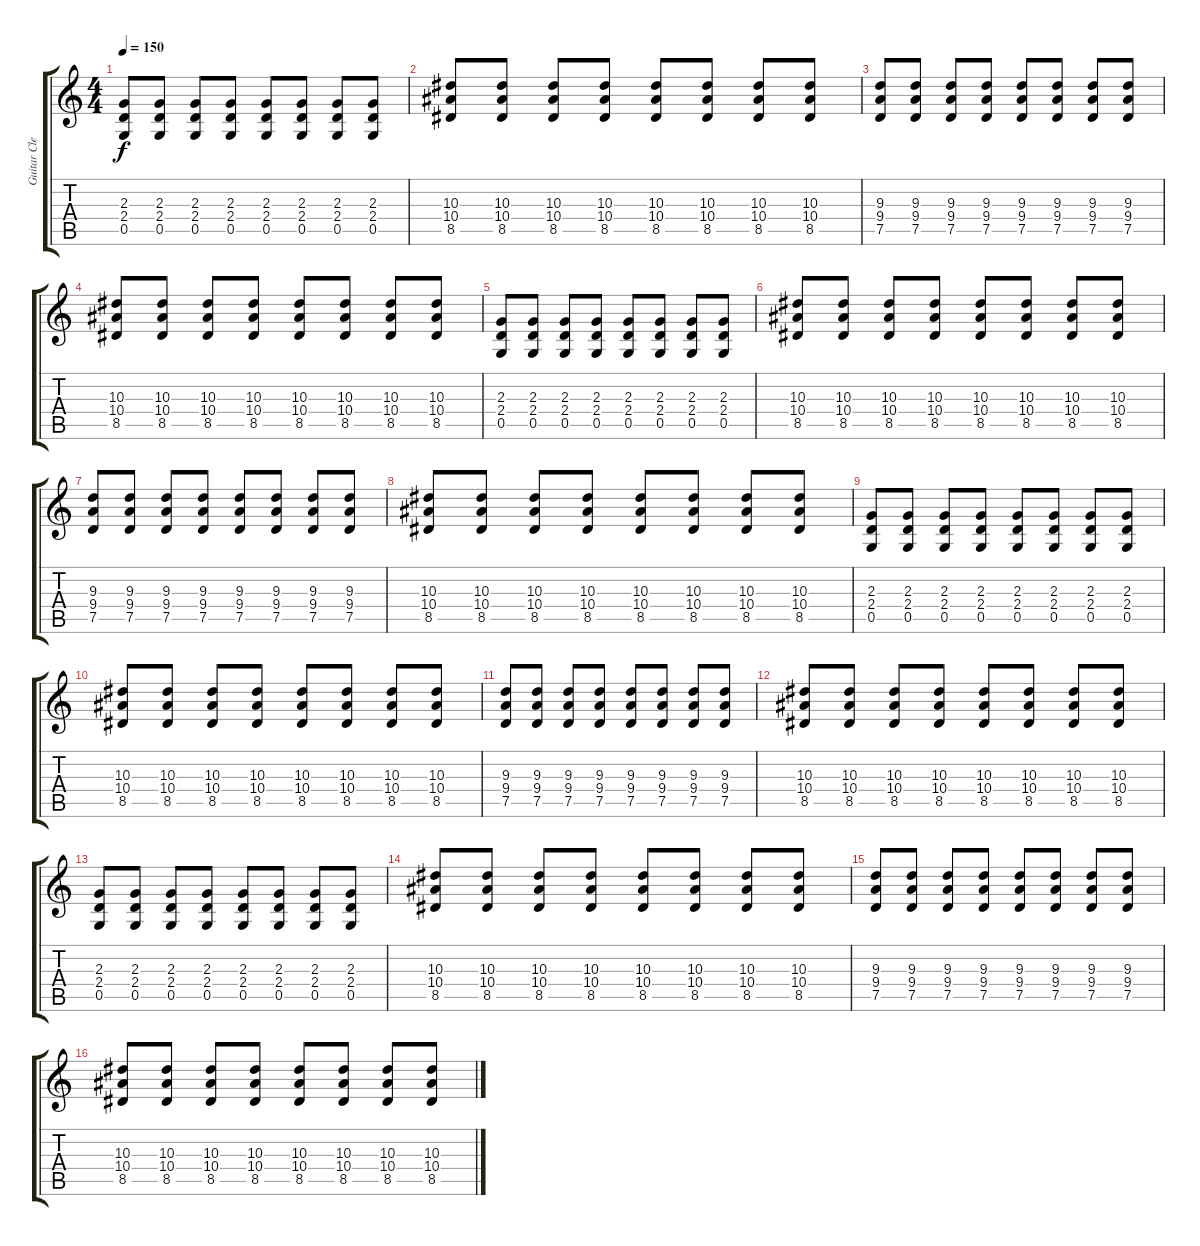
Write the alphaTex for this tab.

\track ("Guitar Clean 1 " "Guitar Cle") {instrument acousticguitarnylon}
\staff {score tabs}
\tuning (D4 A3 F3 C3 G2 C2) {hide}
\ts (4 4)
\tempo 150
\clef g2
\ks c
(2.3 2.4 0.5).8{dy f volume 10} (2.3 2.4 0.5).8 (2.3 2.4 0.5).8 (2.3 2.4 0.5).8 (2.3 2.4 0.5).8 (2.3 2.4 0.5).8 (2.3 2.4 0.5).8 (2.3 2.4 0.5).8 |
(10.3 10.4 8.5).8 (10.3 10.4 8.5).8 (10.3 10.4 8.5).8 (10.3 10.4 8.5).8 (10.3 10.4 8.5).8 (10.3 10.4 8.5).8 (10.3 10.4 8.5).8 (10.3 10.4 8.5).8 |
(9.3 9.4 7.5).8 (9.3 9.4 7.5).8 (9.3 9.4 7.5).8 (9.3 9.4 7.5).8 (9.3 9.4 7.5).8 (9.3 9.4 7.5).8 (9.3 9.4 7.5).8 (9.3 9.4 7.5).8 |
(10.3 10.4 8.5).8 (10.3 10.4 8.5).8 (10.3 10.4 8.5).8 (10.3 10.4 8.5).8 (10.3 10.4 8.5).8 (10.3 10.4 8.5).8 (10.3 10.4 8.5).8 (10.3 10.4 8.5).8 |
(2.3 2.4 0.5).8 (2.3 2.4 0.5).8 (2.3 2.4 0.5).8 (2.3 2.4 0.5).8 (2.3 2.4 0.5).8 (2.3 2.4 0.5).8 (2.3 2.4 0.5).8 (2.3 2.4 0.5).8 |
(10.3 10.4 8.5).8 (10.3 10.4 8.5).8 (10.3 10.4 8.5).8 (10.3 10.4 8.5).8 (10.3 10.4 8.5).8 (10.3 10.4 8.5).8 (10.3 10.4 8.5).8 (10.3 10.4 8.5).8 |
(9.3 9.4 7.5).8 (9.3 9.4 7.5).8 (9.3 9.4 7.5).8 (9.3 9.4 7.5).8 (9.3 9.4 7.5).8 (9.3 9.4 7.5).8 (9.3 9.4 7.5).8 (9.3 9.4 7.5).8 |
(10.3 10.4 8.5).8 (10.3 10.4 8.5).8 (10.3 10.4 8.5).8 (10.3 10.4 8.5).8 (10.3 10.4 8.5).8 (10.3 10.4 8.5).8 (10.3 10.4 8.5).8 (10.3 10.4 8.5).8 |
(2.3 2.4 0.5).8 (2.3 2.4 0.5).8 (2.3 2.4 0.5).8 (2.3 2.4 0.5).8 (2.3 2.4 0.5).8 (2.3 2.4 0.5).8 (2.3 2.4 0.5).8 (2.3 2.4 0.5).8 |
(10.3 10.4 8.5).8 (10.3 10.4 8.5).8 (10.3 10.4 8.5).8 (10.3 10.4 8.5).8 (10.3 10.4 8.5).8 (10.3 10.4 8.5).8 (10.3 10.4 8.5).8 (10.3 10.4 8.5).8 |
(9.3 9.4 7.5).8 (9.3 9.4 7.5).8 (9.3 9.4 7.5).8 (9.3 9.4 7.5).8 (9.3 9.4 7.5).8 (9.3 9.4 7.5).8 (9.3 9.4 7.5).8 (9.3 9.4 7.5).8 |
(10.3 10.4 8.5).8 (10.3 10.4 8.5).8 (10.3 10.4 8.5).8 (10.3 10.4 8.5).8 (10.3 10.4 8.5).8 (10.3 10.4 8.5).8 (10.3 10.4 8.5).8 (10.3 10.4 8.5).8 |
(2.3 2.4 0.5).8 (2.3 2.4 0.5).8 (2.3 2.4 0.5).8 (2.3 2.4 0.5).8 (2.3 2.4 0.5).8 (2.3 2.4 0.5).8 (2.3 2.4 0.5).8 (2.3 2.4 0.5).8 |
(10.3 10.4 8.5).8 (10.3 10.4 8.5).8 (10.3 10.4 8.5).8 (10.3 10.4 8.5).8 (10.3 10.4 8.5).8 (10.3 10.4 8.5).8 (10.3 10.4 8.5).8 (10.3 10.4 8.5).8 |
(9.3 9.4 7.5).8 (9.3 9.4 7.5).8 (9.3 9.4 7.5).8 (9.3 9.4 7.5).8 (9.3 9.4 7.5).8 (9.3 9.4 7.5).8 (9.3 9.4 7.5).8 (9.3 9.4 7.5).8 |
(10.3 10.4 8.5).8 (10.3 10.4 8.5).8 (10.3 10.4 8.5).8 (10.3 10.4 8.5).8 (10.3 10.4 8.5).8 (10.3 10.4 8.5).8 (10.3 10.4 8.5).8 (10.3 10.4 8.5).8
